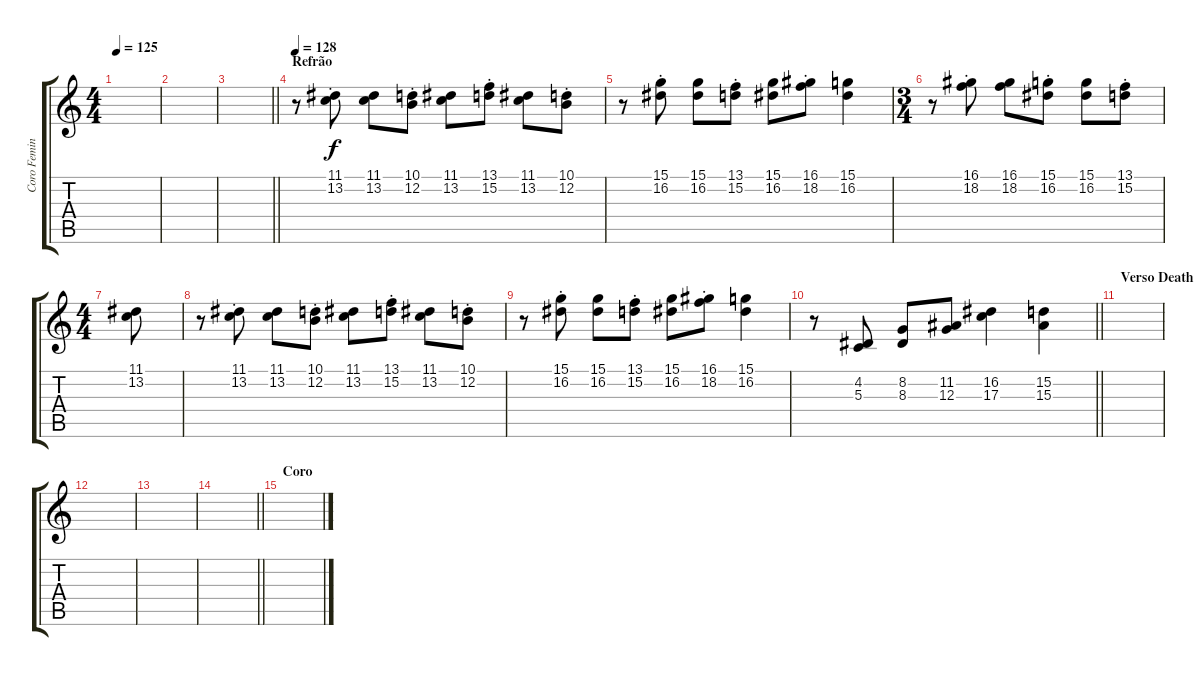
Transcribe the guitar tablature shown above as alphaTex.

\track ("Coro Feminino" "Coro Femin") {instrument choiraahs}
\staff {score tabs}
\tuning (E4 B3 G3 D3 A2 E2) {hide}
\ts (4 4)
\tempo 125
\clef g2
\ks c
|
|
\barLineRight lightlight
|
\section ("" "Refrão")
\tempo 128
r.8 (11.1{st} 13.2{st}).8 (11.1 13.2).8 (10.1{st} 12.2{st}).8 (11.1 13.2).8 (13.1{st} 15.2{st}).8 (11.1 13.2).8 (10.1{st} 12.2{st}).8 |
r.8 (15.1{st} 16.2{st}).8 (15.1 16.2).8 (13.1{st} 15.2{st}).8 (15.1 16.2).8 (16.1{st} 18.2{st}).8 (15.1 16.2).4 |
\ts (3 4)
r.8 (16.1{st} 18.2{st}).8 (16.1 18.2).8 (15.1{st} 16.2{st}).8 (15.1 16.2).8 (13.1{st} 15.2{st}).8 |
\ts (4 4)
(11.1 13.2).8 |
r.8 (11.1{st} 13.2{st}).8 (11.1 13.2).8 (10.1{st} 12.2{st}).8 (11.1 13.2).8 (13.1{st} 15.2{st}).8 (11.1 13.2).8 (10.1{st} 12.2{st}).8 |
r.8 (15.1{st} 16.2{st}).8 (15.1 16.2).8 (13.1{st} 15.2{st}).8 (15.1 16.2).8 (16.1{st} 18.2{st}).8 (15.1 16.2).4 |
\barLineRight lightlight
r.8 (4.2 5.3).8 (8.2 8.3).8 (11.2 12.3).8 (16.2 17.3).4 (15.2 15.3).4 |
\section ("" "Verso Death")
|
|
|
\barLineRight lightlight
|
\section ("" "Coro")
